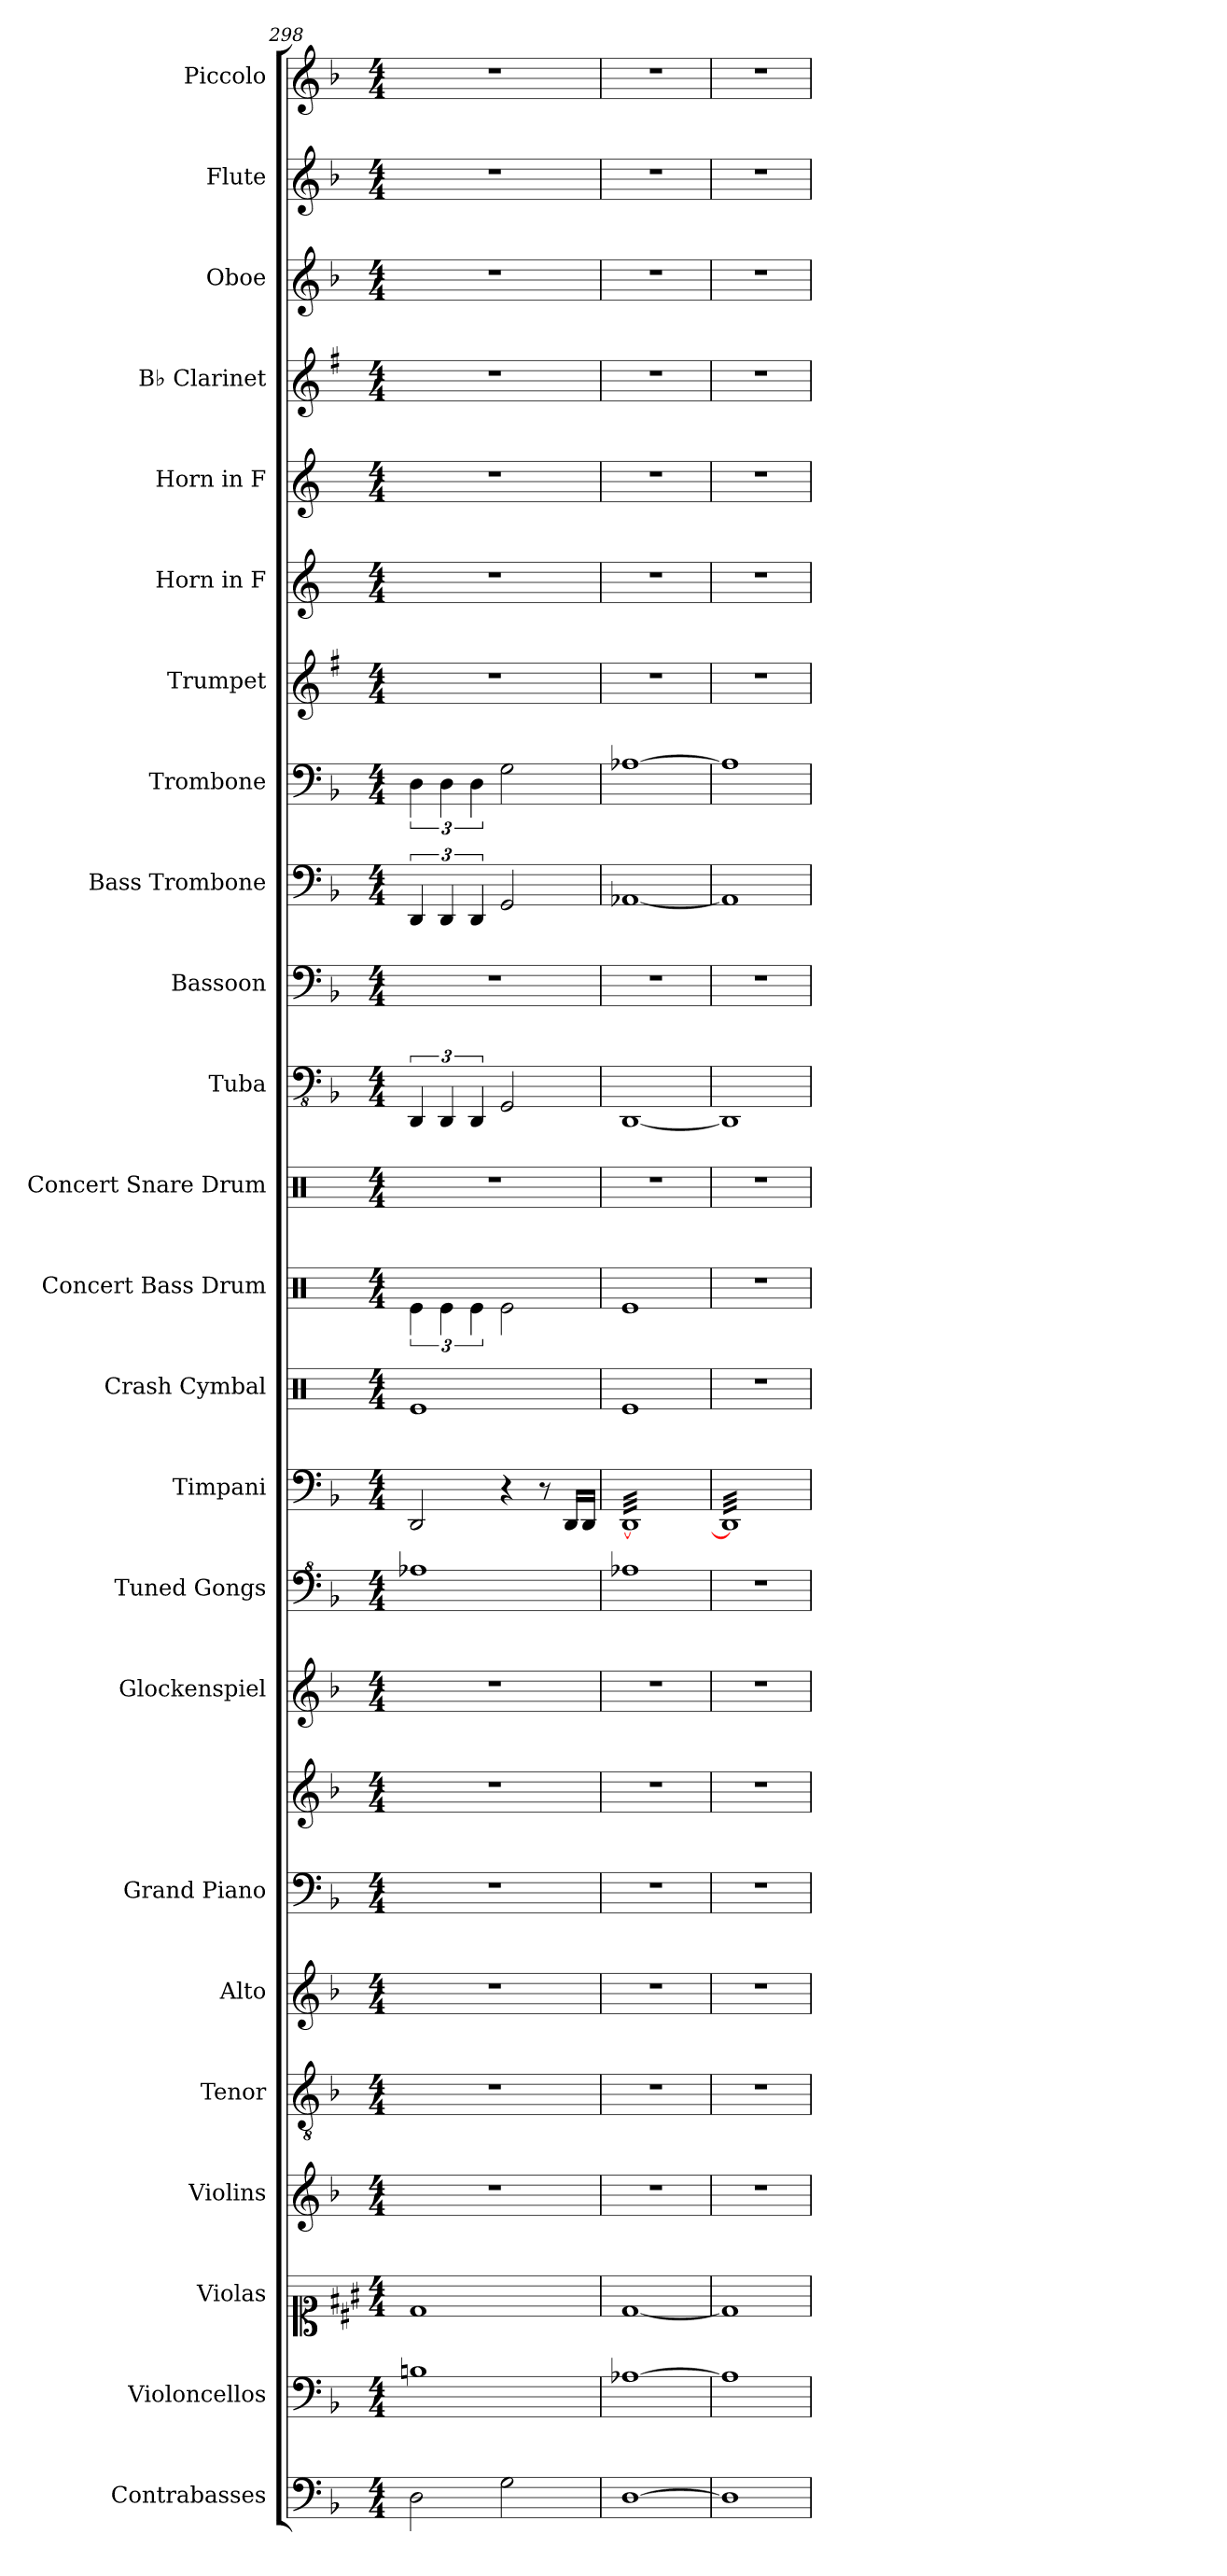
**kern	**kern	**kern	**kern	**kern	**kern	**kern	**kern	**kern	**kern	**kern	**kern	**kern	**kern	**kern	**kern	**kern	**kern	**kern	**kern	**kern	**kern	**kern	**kern	**kern
*part24	*part23	*part22	*part21	*part20	*part19	*part18	*part18	*part17	*part16	*part15	*part14	*part13	*part12	*part11	*part10	*part9	*part8	*part7	*part6	*part5	*part4	*part3	*part2	*part1
*staff25	*staff24	*staff23	*staff22	*staff21	*staff20	*staff19	*staff18	*staff17	*staff16	*staff15	*staff14	*staff13	*staff12	*staff11	*staff10	*staff9	*staff8	*staff7	*staff6	*staff5	*staff4	*staff3	*staff2	*staff1
*I"Contrabasses	*I"Violoncellos	*I"Violas	*I"Violins	*I"Tenor	*I"Alto	*I"Grand Piano	*	*I"Glockenspiel	*I"Tuned Gongs	*I"Timpani	*I"Crash Cymbal	*I"Concert Bass Drum	*I"Concert Snare Drum	*I"Tuba	*I"Bassoon	*I"Bass Trombone	*I"Trombone	*I"Trumpet	*I"Horn in F	*I"Horn in F	*I"B♭ Clarinet	*I"Oboe	*I"Flute	*I"Piccolo
*I'Cbs.	*I'Vcs.	*I'Vlas.	*I'Vlns.	*I'T.	*I'A.	*I'Pno.	*	*I'Glock.	*I'Td. Gon.	*I'Timp.	*I'Cr. Cym.	*I'Con. BD	*I'Con. Sn.	*I'Tba.	*I'Bsn.	*I'B. Tbn.	*I'Tbn.	*I'Tpt.	*	*	*I'B♭ Cl.	*I'Ob.	*I'Fl.	*I'Picc.
!!LO:PB:g=z
*clefF4	*clefF4	*clefC1	*clefG2	*clefGv2	*clefG2	*clefF4	*clefG2	*clefG2	*clefF^4	*clefF4	*clefX	*clefX	*clefX	*clefFv4	*clefF4	*clefF4	*clefF4	*clefG2	*clefG2	*clefG2	*clefG2	*clefG2	*clefG2	*clefG2
*ITrd7c12	*	*	*	*	*	*	*	*ITrd-14c-24	*	*	*	*	*	*	*	*	*	*ITrd1c2	*ITrd4c7	*ITrd4c7	*ITrd1c2	*	*	*ITrd-7c-12
*k[b-]	*k[b-]	*k[f#c#g#]	*k[b-]	*k[b-]	*k[b-]	*k[b-]	*k[b-]	*k[b-]	*k[b-]	*k[b-]	*k[]	*k[]	*k[]	*k[b-]	*k[b-]	*k[b-]	*k[b-]	*k[b-]	*k[b-]	*k[b-]	*k[b-]	*k[b-]	*k[b-]	*k[b-]
*M4/4	*M4/4	*M4/4	*M4/4	*M4/4	*M4/4	*M4/4	*M4/4	*M4/4	*M4/4	*M4/4	*M4/4	*M4/4	*M4/4	*M4/4	*M4/4	*M4/4	*M4/4	*M4/4	*M4/4	*M4/4	*M4/4	*M4/4	*M4/4	*M4/4
=298	=298	=298	=298	=298	=298	=298	=298	=298	=298	=298	=298	=298	=298	=298	=298	=298	=298	=298	=298	=298	=298	=298	=298	=298
2DD\	1Bn	1d	1r	1r	1r	1r	1r	1r	1a-X	2DD/	1Re	6Re\	1r	6DDD/	1r	6DD/	6D\	1r	1r	1r	1r	1r	1r	1r
.	.	.	.	.	.	.	.	.	.	.	.	6Re\	.	6DDD/	.	6DD/	6D\	.	.	.	.	.	.	.
.	.	.	.	.	.	.	.	.	.	.	.	6Re\	.	6DDD/	.	6DD/	6D\	.	.	.	.	.	.	.
2GG\	.	.	.	.	.	.	.	.	.	4r	.	2Re\	.	2GGG/	.	2GG/	2G\	.	.	.	.	.	.	.
.	.	.	.	.	.	.	.	.	.	8r	.	.	.	.	.	.	.	.	.	.	.	.	.	.
.	.	.	.	.	.	.	.	.	.	16DD/LL	.	.	.	.	.	.	.	.	.	.	.	.	.	.
.	.	.	.	.	.	.	.	.	.	16DD/JJ	.	.	.	.	.	.	.	.	.	.	.	.	.	.
=299	=299	=299	=299	=299	=299	=299	=299	=299	=299	=299	=299	=299	=299	=299	=299	=299	=299	=299	=299	=299	=299	=299	=299	=299
*	*	*	*	*	*	*	*	*	*	*tremolo	*	*	*	*	*	*	*	*	*	*	*	*	*	*
[1DD	[1A-X	[1d	1r	1r	1r	1r	1r	1r	1a-X	[32DDLLL	1Re	1Re	1r	[1DDD	1r	[1AA-X	[1A-X	1r	1r	1r	1r	1r	1r	1r
.	.	.	.	.	.	.	.	.	.	32DD	.	.	.	.	.	.	.	.	.	.	.	.	.	.
.	.	.	.	.	.	.	.	.	.	32DD	.	.	.	.	.	.	.	.	.	.	.	.	.	.
.	.	.	.	.	.	.	.	.	.	32DD	.	.	.	.	.	.	.	.	.	.	.	.	.	.
.	.	.	.	.	.	.	.	.	.	32DD	.	.	.	.	.	.	.	.	.	.	.	.	.	.
.	.	.	.	.	.	.	.	.	.	32DD	.	.	.	.	.	.	.	.	.	.	.	.	.	.
.	.	.	.	.	.	.	.	.	.	32DD	.	.	.	.	.	.	.	.	.	.	.	.	.	.
.	.	.	.	.	.	.	.	.	.	32DD	.	.	.	.	.	.	.	.	.	.	.	.	.	.
.	.	.	.	.	.	.	.	.	.	32DD	.	.	.	.	.	.	.	.	.	.	.	.	.	.
.	.	.	.	.	.	.	.	.	.	32DD	.	.	.	.	.	.	.	.	.	.	.	.	.	.
.	.	.	.	.	.	.	.	.	.	32DD	.	.	.	.	.	.	.	.	.	.	.	.	.	.
.	.	.	.	.	.	.	.	.	.	32DD	.	.	.	.	.	.	.	.	.	.	.	.	.	.
.	.	.	.	.	.	.	.	.	.	32DD	.	.	.	.	.	.	.	.	.	.	.	.	.	.
.	.	.	.	.	.	.	.	.	.	32DD	.	.	.	.	.	.	.	.	.	.	.	.	.	.
.	.	.	.	.	.	.	.	.	.	32DD	.	.	.	.	.	.	.	.	.	.	.	.	.	.
.	.	.	.	.	.	.	.	.	.	32DD	.	.	.	.	.	.	.	.	.	.	.	.	.	.
.	.	.	.	.	.	.	.	.	.	32DD	.	.	.	.	.	.	.	.	.	.	.	.	.	.
.	.	.	.	.	.	.	.	.	.	32DD	.	.	.	.	.	.	.	.	.	.	.	.	.	.
.	.	.	.	.	.	.	.	.	.	32DD	.	.	.	.	.	.	.	.	.	.	.	.	.	.
.	.	.	.	.	.	.	.	.	.	32DD	.	.	.	.	.	.	.	.	.	.	.	.	.	.
.	.	.	.	.	.	.	.	.	.	32DD	.	.	.	.	.	.	.	.	.	.	.	.	.	.
.	.	.	.	.	.	.	.	.	.	32DD	.	.	.	.	.	.	.	.	.	.	.	.	.	.
.	.	.	.	.	.	.	.	.	.	32DD	.	.	.	.	.	.	.	.	.	.	.	.	.	.
.	.	.	.	.	.	.	.	.	.	32DD	.	.	.	.	.	.	.	.	.	.	.	.	.	.
.	.	.	.	.	.	.	.	.	.	32DD	.	.	.	.	.	.	.	.	.	.	.	.	.	.
.	.	.	.	.	.	.	.	.	.	32DD	.	.	.	.	.	.	.	.	.	.	.	.	.	.
.	.	.	.	.	.	.	.	.	.	32DD	.	.	.	.	.	.	.	.	.	.	.	.	.	.
.	.	.	.	.	.	.	.	.	.	32DD	.	.	.	.	.	.	.	.	.	.	.	.	.	.
.	.	.	.	.	.	.	.	.	.	32DD	.	.	.	.	.	.	.	.	.	.	.	.	.	.
.	.	.	.	.	.	.	.	.	.	32DD	.	.	.	.	.	.	.	.	.	.	.	.	.	.
.	.	.	.	.	.	.	.	.	.	32DD	.	.	.	.	.	.	.	.	.	.	.	.	.	.
.	.	.	.	.	.	.	.	.	.	32DDJJJ	.	.	.	.	.	.	.	.	.	.	.	.	.	.
=300	=300	=300	=300	=300	=300	=300	=300	=300	=300	=300	=300	=300	=300	=300	=300	=300	=300	=300	=300	=300	=300	=300	=300	=300
1DD]	1A-]	1d]	1r	1r	1r	1r	1r	1r	1r	32DD]LLL	1r	1r	1r	1DDD]	1r	1AA-]	1A-]	1r	1r	1r	1r	1r	1r	1r
.	.	.	.	.	.	.	.	.	.	32DD	.	.	.	.	.	.	.	.	.	.	.	.	.	.
.	.	.	.	.	.	.	.	.	.	32DD	.	.	.	.	.	.	.	.	.	.	.	.	.	.
.	.	.	.	.	.	.	.	.	.	32DD	.	.	.	.	.	.	.	.	.	.	.	.	.	.
.	.	.	.	.	.	.	.	.	.	32DD	.	.	.	.	.	.	.	.	.	.	.	.	.	.
.	.	.	.	.	.	.	.	.	.	32DD	.	.	.	.	.	.	.	.	.	.	.	.	.	.
.	.	.	.	.	.	.	.	.	.	32DD	.	.	.	.	.	.	.	.	.	.	.	.	.	.
.	.	.	.	.	.	.	.	.	.	32DD	.	.	.	.	.	.	.	.	.	.	.	.	.	.
.	.	.	.	.	.	.	.	.	.	32DD	.	.	.	.	.	.	.	.	.	.	.	.	.	.
.	.	.	.	.	.	.	.	.	.	32DD	.	.	.	.	.	.	.	.	.	.	.	.	.	.
.	.	.	.	.	.	.	.	.	.	32DD	.	.	.	.	.	.	.	.	.	.	.	.	.	.
.	.	.	.	.	.	.	.	.	.	32DD	.	.	.	.	.	.	.	.	.	.	.	.	.	.
.	.	.	.	.	.	.	.	.	.	32DD	.	.	.	.	.	.	.	.	.	.	.	.	.	.
.	.	.	.	.	.	.	.	.	.	32DD	.	.	.	.	.	.	.	.	.	.	.	.	.	.
.	.	.	.	.	.	.	.	.	.	32DD	.	.	.	.	.	.	.	.	.	.	.	.	.	.
.	.	.	.	.	.	.	.	.	.	32DD	.	.	.	.	.	.	.	.	.	.	.	.	.	.
.	.	.	.	.	.	.	.	.	.	32DD	.	.	.	.	.	.	.	.	.	.	.	.	.	.
.	.	.	.	.	.	.	.	.	.	32DD	.	.	.	.	.	.	.	.	.	.	.	.	.	.
.	.	.	.	.	.	.	.	.	.	32DD	.	.	.	.	.	.	.	.	.	.	.	.	.	.
.	.	.	.	.	.	.	.	.	.	32DD	.	.	.	.	.	.	.	.	.	.	.	.	.	.
.	.	.	.	.	.	.	.	.	.	32DD	.	.	.	.	.	.	.	.	.	.	.	.	.	.
.	.	.	.	.	.	.	.	.	.	32DD	.	.	.	.	.	.	.	.	.	.	.	.	.	.
.	.	.	.	.	.	.	.	.	.	32DD	.	.	.	.	.	.	.	.	.	.	.	.	.	.
.	.	.	.	.	.	.	.	.	.	32DD	.	.	.	.	.	.	.	.	.	.	.	.	.	.
.	.	.	.	.	.	.	.	.	.	32DD	.	.	.	.	.	.	.	.	.	.	.	.	.	.
.	.	.	.	.	.	.	.	.	.	32DD	.	.	.	.	.	.	.	.	.	.	.	.	.	.
.	.	.	.	.	.	.	.	.	.	32DD	.	.	.	.	.	.	.	.	.	.	.	.	.	.
.	.	.	.	.	.	.	.	.	.	32DD	.	.	.	.	.	.	.	.	.	.	.	.	.	.
.	.	.	.	.	.	.	.	.	.	32DD	.	.	.	.	.	.	.	.	.	.	.	.	.	.
.	.	.	.	.	.	.	.	.	.	32DD	.	.	.	.	.	.	.	.	.	.	.	.	.	.
.	.	.	.	.	.	.	.	.	.	32DD	.	.	.	.	.	.	.	.	.	.	.	.	.	.
.	.	.	.	.	.	.	.	.	.	32DDJJJ	.	.	.	.	.	.	.	.	.	.	.	.	.	.
*	*	*	*	*	*	*	*	*	*	*Xtremolo	*	*	*	*	*	*	*	*	*	*	*	*	*	*
=	=	=	=	=	=	=	=	=	=	=	=	=	=	=	=	=	=	=	=	=	=	=	=	=
*-	*-	*-	*-	*-	*-	*-	*-	*-	*-	*-	*-	*-	*-	*-	*-	*-	*-	*-	*-	*-	*-	*-	*-	*-
